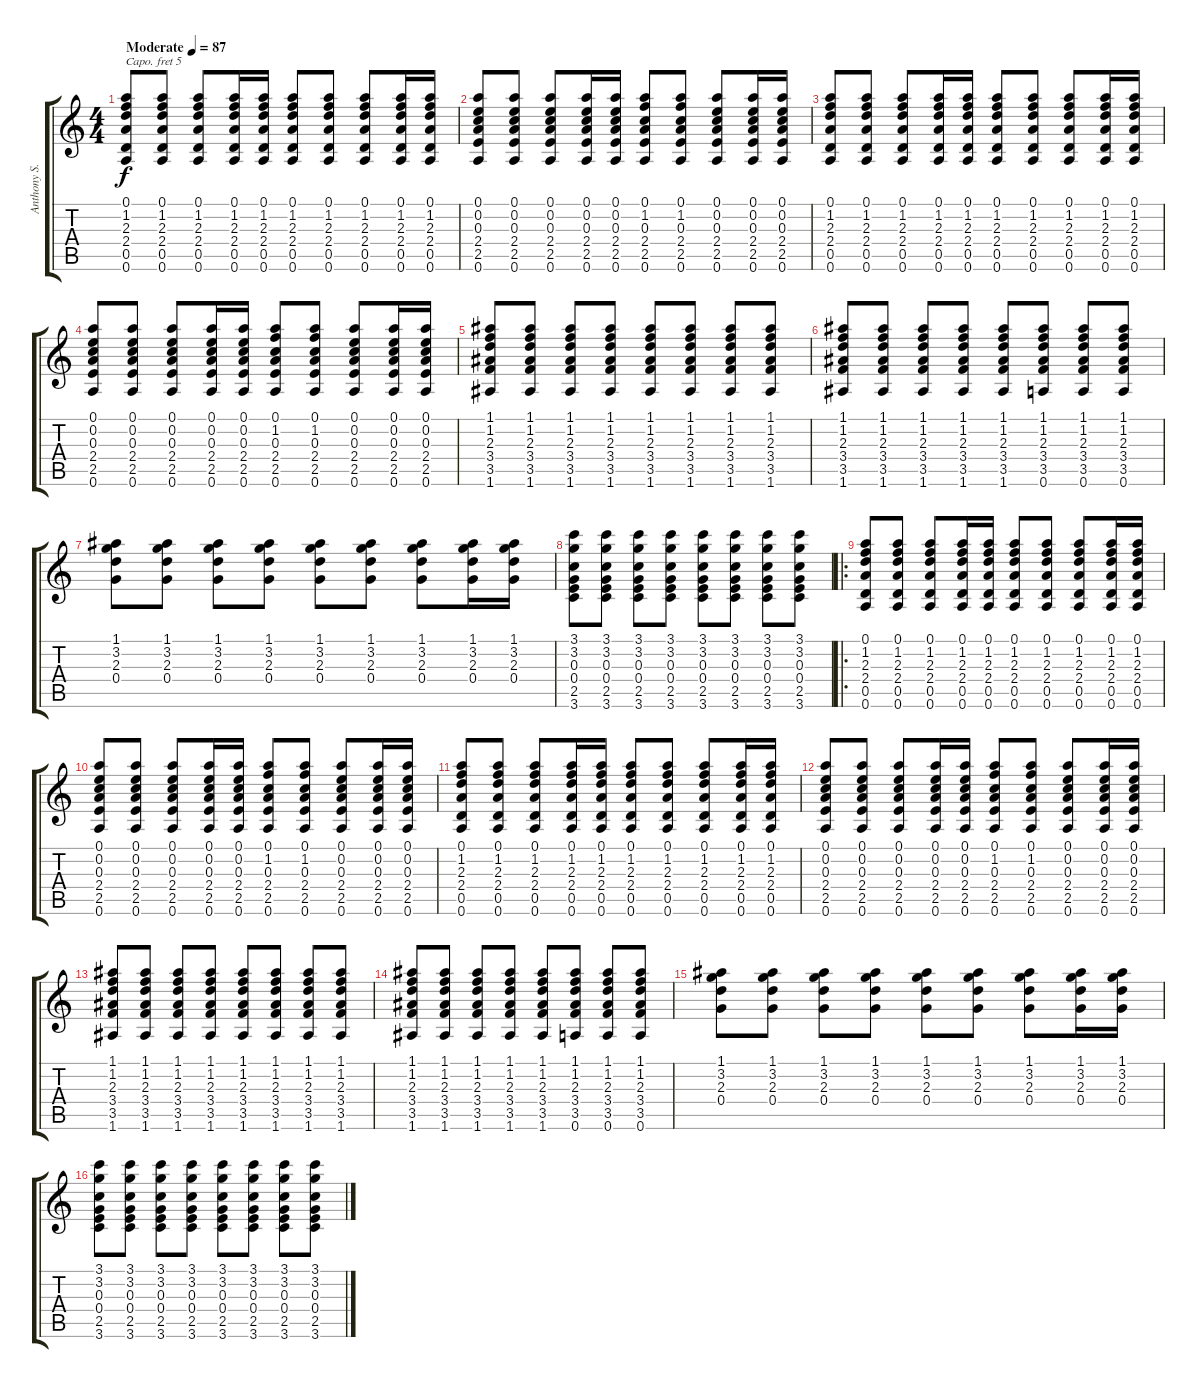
\track ("Anthony S." "Anthony S.") {instrument acousticguitarsteel}
\staff {score tabs}
\capo 5
\tuning (E4 B3 G3 D3 A2 E2) {hide}
\ts (4 4)
\tempo (87 "Moderate")
\clef g2
\ks c
(0.1 1.2 2.3 2.4 0.5 0.6).8{dy f instrument acousticguitarsteel} (0.1 1.2 2.3 2.4 0.5 0.6).8 (0.1 1.2 2.3 2.4 0.5 0.6).8 (0.1 1.2 2.3 2.4 0.5 0.6).16 (0.1 1.2 2.3 2.4 0.5 0.6).16 (0.1 1.2 2.3 2.4 0.5 0.6).8 (0.1 1.2 2.3 2.4 0.5 0.6).8 (0.1 1.2 2.3 2.4 0.5 0.6).8 (0.1 1.2 2.3 2.4 0.5 0.6).16 (0.1 1.2 2.3 2.4 0.5 0.6).16 |
(0.1 0.2 0.3 2.4 2.5 0.6).8 (0.1 0.2 0.3 2.4 2.5 0.6).8 (0.1 0.2 0.3 2.4 2.5 0.6).8 (0.1 0.2 0.3 2.4 2.5 0.6).16 (0.1 0.2 0.3 2.4 2.5 0.6).16 (0.1 1.2 0.3 2.4 2.5 0.6).8 (0.1 1.2 0.3 2.4 2.5 0.6).8 (0.1 0.2 0.3 2.4 2.5 0.6).8 (0.1 0.2 0.3 2.4 2.5 0.6).16 (0.1 0.2 0.3 2.4 2.5 0.6).16 |
(0.1 1.2 2.3 2.4 0.5 0.6).8 (0.1 1.2 2.3 2.4 0.5 0.6).8 (0.1 1.2 2.3 2.4 0.5 0.6).8 (0.1 1.2 2.3 2.4 0.5 0.6).16 (0.1 1.2 2.3 2.4 0.5 0.6).16 (0.1 1.2 2.3 2.4 0.5 0.6).8 (0.1 1.2 2.3 2.4 0.5 0.6).8 (0.1 1.2 2.3 2.4 0.5 0.6).8 (0.1 1.2 2.3 2.4 0.5 0.6).16 (0.1 1.2 2.3 2.4 0.5 0.6).16 |
(0.1 0.2 0.3 2.4 2.5 0.6).8 (0.1 0.2 0.3 2.4 2.5 0.6).8 (0.1 0.2 0.3 2.4 2.5 0.6).8 (0.1 0.2 0.3 2.4 2.5 0.6).16 (0.1 0.2 0.3 2.4 2.5 0.6).16 (0.1 1.2 0.3 2.4 2.5 0.6).8 (0.1 1.2 0.3 2.4 2.5 0.6).8 (0.1 0.2 0.3 2.4 2.5 0.6).8 (0.1 0.2 0.3 2.4 2.5 0.6).16 (0.1 0.2 0.3 2.4 2.5 0.6).16 |
(1.1 1.2 2.3 3.4 3.5 1.6).8 (1.1 1.2 2.3 3.4 3.5 1.6).8 (1.1 1.2 2.3 3.4 3.5 1.6).8 (1.1 1.2 2.3 3.4 3.5 1.6).8 (1.1 1.2 2.3 3.4 3.5 1.6).8 (1.1 1.2 2.3 3.4 3.5 1.6).8 (1.1 1.2 2.3 3.4 3.5 1.6).8 (1.1 1.2 2.3 3.4 3.5 1.6).8 |
(1.1 1.2 2.3 3.4 3.5 1.6).8 (1.1 1.2 2.3 3.4 3.5 1.6).8 (1.1 1.2 2.3 3.4 3.5 1.6).8 (1.1 1.2 2.3 3.4 3.5 1.6).8 (1.1 1.2 2.3 3.4 3.5 1.6).8 (1.1 1.2 2.3 3.4 3.5 0.6).8 (1.1 1.2 2.3 3.4 3.5 0.6).8 (1.1 1.2 2.3 3.4 3.5 0.6).8 |
(1.1 3.2 2.3 0.4).8 (1.1 3.2 2.3 0.4).8 (1.1 3.2 2.3 0.4).8 (1.1 3.2 2.3 0.4).8 (1.1 3.2 2.3 0.4).8 (1.1 3.2 2.3 0.4).8 (1.1 3.2 2.3 0.4).8 (1.1 3.2 2.3 0.4).16 (1.1 3.2 2.3 0.4).16 |
(3.1 3.2 0.3 0.4 2.5 3.6).8 (3.1 3.2 0.3 0.4 2.5 3.6).8 (3.1 3.2 0.3 0.4 2.5 3.6).8 (3.1 3.2 0.3 0.4 2.5 3.6).8 (3.1 3.2 0.3 0.4 2.5 3.6).8 (3.1 3.2 0.3 0.4 2.5 3.6).8 (3.1 3.2 0.3 0.4 2.5 3.6).8 (3.1 3.2 0.3 0.4 2.5 3.6).8 |
\ro
(0.1 1.2 2.3 2.4 0.5 0.6).8{volume 5 instrument acousticguitarsteel} (0.1 1.2 2.3 2.4 0.5 0.6).8 (0.1 1.2 2.3 2.4 0.5 0.6).8 (0.1 1.2 2.3 2.4 0.5 0.6).16 (0.1 1.2 2.3 2.4 0.5 0.6).16 (0.1 1.2 2.3 2.4 0.5 0.6).8 (0.1 1.2 2.3 2.4 0.5 0.6).8 (0.1 1.2 2.3 2.4 0.5 0.6).8 (0.1 1.2 2.3 2.4 0.5 0.6).16 (0.1 1.2 2.3 2.4 0.5 0.6).16 |
(0.1 0.2 0.3 2.4 2.5 0.6).8 (0.1 0.2 0.3 2.4 2.5 0.6).8 (0.1 0.2 0.3 2.4 2.5 0.6).8 (0.1 0.2 0.3 2.4 2.5 0.6).16 (0.1 0.2 0.3 2.4 2.5 0.6).16 (0.1 1.2 0.3 2.4 2.5 0.6).8 (0.1 1.2 0.3 2.4 2.5 0.6).8 (0.1 0.2 0.3 2.4 2.5 0.6).8 (0.1 0.2 0.3 2.4 2.5 0.6).16 (0.1 0.2 0.3 2.4 2.5 0.6).16 |
(0.1 1.2 2.3 2.4 0.5 0.6).8 (0.1 1.2 2.3 2.4 0.5 0.6).8 (0.1 1.2 2.3 2.4 0.5 0.6).8 (0.1 1.2 2.3 2.4 0.5 0.6).16 (0.1 1.2 2.3 2.4 0.5 0.6).16 (0.1 1.2 2.3 2.4 0.5 0.6).8 (0.1 1.2 2.3 2.4 0.5 0.6).8 (0.1 1.2 2.3 2.4 0.5 0.6).8 (0.1 1.2 2.3 2.4 0.5 0.6).16 (0.1 1.2 2.3 2.4 0.5 0.6).16 |
(0.1 0.2 0.3 2.4 2.5 0.6).8 (0.1 0.2 0.3 2.4 2.5 0.6).8 (0.1 0.2 0.3 2.4 2.5 0.6).8 (0.1 0.2 0.3 2.4 2.5 0.6).16 (0.1 0.2 0.3 2.4 2.5 0.6).16 (0.1 1.2 0.3 2.4 2.5 0.6).8 (0.1 1.2 0.3 2.4 2.5 0.6).8 (0.1 0.2 0.3 2.4 2.5 0.6).8 (0.1 0.2 0.3 2.4 2.5 0.6).16 (0.1 0.2 0.3 2.4 2.5 0.6).16 |
(1.1 1.2 2.3 3.4 3.5 1.6).8 (1.1 1.2 2.3 3.4 3.5 1.6).8 (1.1 1.2 2.3 3.4 3.5 1.6).8 (1.1 1.2 2.3 3.4 3.5 1.6).8 (1.1 1.2 2.3 3.4 3.5 1.6).8 (1.1 1.2 2.3 3.4 3.5 1.6).8 (1.1 1.2 2.3 3.4 3.5 1.6).8 (1.1 1.2 2.3 3.4 3.5 1.6).8 |
(1.1 1.2 2.3 3.4 3.5 1.6).8 (1.1 1.2 2.3 3.4 3.5 1.6).8 (1.1 1.2 2.3 3.4 3.5 1.6).8 (1.1 1.2 2.3 3.4 3.5 1.6).8 (1.1 1.2 2.3 3.4 3.5 1.6).8 (1.1 1.2 2.3 3.4 3.5 0.6).8 (1.1 1.2 2.3 3.4 3.5 0.6).8 (1.1 1.2 2.3 3.4 3.5 0.6).8 |
(1.1 3.2 2.3 0.4).8 (1.1 3.2 2.3 0.4).8 (1.1 3.2 2.3 0.4).8 (1.1 3.2 2.3 0.4).8 (1.1 3.2 2.3 0.4).8 (1.1 3.2 2.3 0.4).8 (1.1 3.2 2.3 0.4).8 (1.1 3.2 2.3 0.4).16 (1.1 3.2 2.3 0.4).16 |
(3.1 3.2 0.3 0.4 2.5 3.6).8 (3.1 3.2 0.3 0.4 2.5 3.6).8 (3.1 3.2 0.3 0.4 2.5 3.6).8 (3.1 3.2 0.3 0.4 2.5 3.6).8 (3.1 3.2 0.3 0.4 2.5 3.6).8 (3.1 3.2 0.3 0.4 2.5 3.6).8 (3.1 3.2 0.3 0.4 2.5 3.6).8 (3.1 3.2 0.3 0.4 2.5 3.6).8
